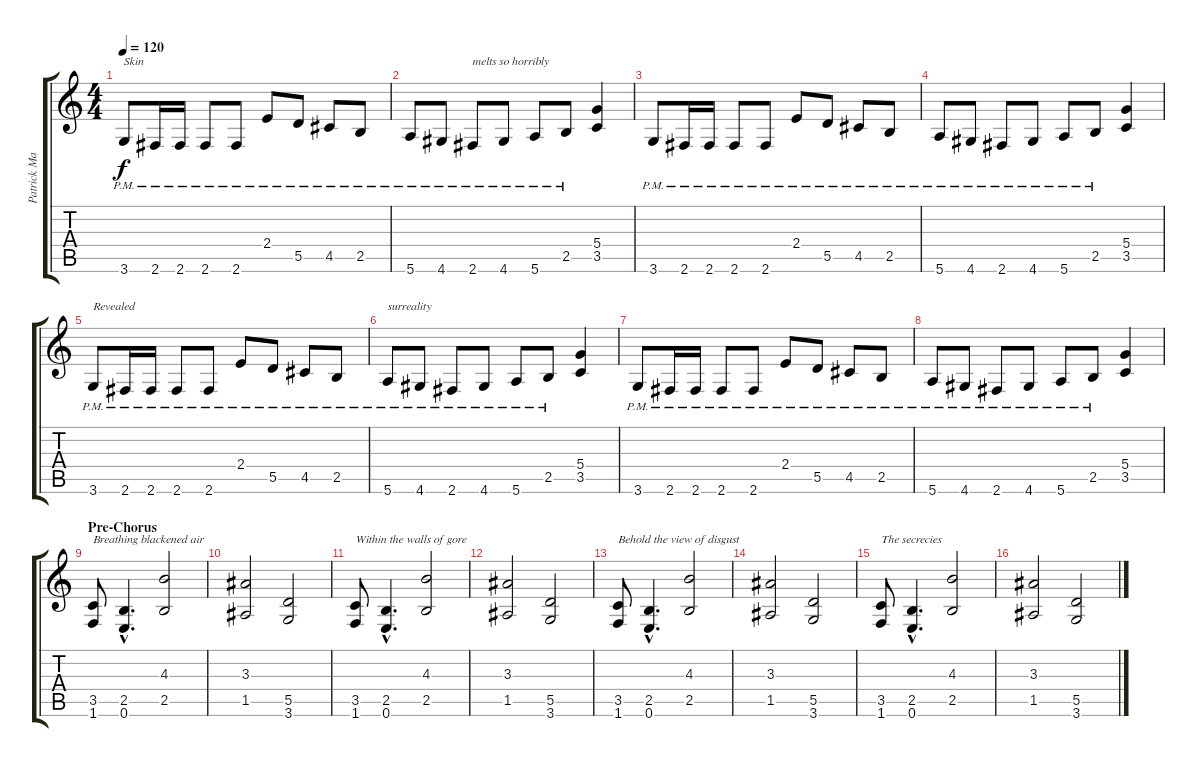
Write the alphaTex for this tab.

\track ("Patrick Mameli " "Patrick Ma") {instrument distortionguitar}
\staff {score tabs}
\tuning (E4 B3 G3 D3 A2 E2) {hide}
\ts (4 4)
\tempo 120
\clef g2
\ks c
3.6{pm}.8{txt "Skin " dy f} 2.6{pm}.16 2.6{pm}.16 2.6{pm}.8 2.6{pm}.8 2.4{pm}.8 5.5{pm}.8 4.5{pm}.8 2.5{pm}.8 |
5.6{pm}.8 4.6{pm}.8 2.6{pm}.8{txt "melts so horribly"} 4.6{pm}.8 5.6{pm}.8 2.5{pm}.8 (5.4 3.5).4 |
3.6{pm}.8 2.6{pm}.16 2.6{pm}.16 2.6{pm}.8 2.6{pm}.8 2.4{pm}.8 5.5{pm}.8 4.5{pm}.8 2.5{pm}.8 |
5.6{pm}.8 4.6{pm}.8 2.6{pm}.8 4.6{pm}.8 5.6{pm}.8 2.5{pm}.8 (5.4 3.5).4 |
3.6{pm}.8{txt "Revealed "} 2.6{pm}.16 2.6{pm}.16 2.6{pm}.8 2.6{pm}.8 2.4{pm}.8 5.5{pm}.8 4.5{pm}.8 2.5{pm}.8 |
5.6{pm}.8{txt "surreality"} 4.6{pm}.8 2.6{pm}.8 4.6{pm}.8 5.6{pm}.8 2.5{pm}.8 (5.4 3.5).4 |
3.6{pm}.8 2.6{pm}.16 2.6{pm}.16 2.6{pm}.8 2.6{pm}.8 2.4{pm}.8 5.5{pm}.8 4.5{pm}.8 2.5{pm}.8 |
5.6{pm}.8 4.6{pm}.8 2.6{pm}.8 4.6{pm}.8 5.6{pm}.8 2.5{pm}.8 (5.4 3.5).4 |
\section ("" "Pre-Chorus")
(3.5 1.6).8{txt "Breathing blackened air"} (2.5{hac} 0.6{hac}).4{d} (4.3 2.5).2 |
(3.3 1.5).2 (5.5 3.6).2 |
(3.5 1.6).8{txt "Within the walls of gore"} (2.5{hac} 0.6{hac}).4{d} (4.3 2.5).2 |
(3.3 1.5).2 (5.5 3.6).2 |
(3.5 1.6).8{txt "Behold the view of disgust"} (2.5{hac} 0.6{hac}).4{d} (4.3 2.5).2 |
(3.3 1.5).2 (5.5 3.6).2 |
(3.5 1.6).8{txt "The secrecies "} (2.5{hac} 0.6{hac}).4{d} (4.3 2.5).2 |
(3.3 1.5).2 (5.5 3.6).2
